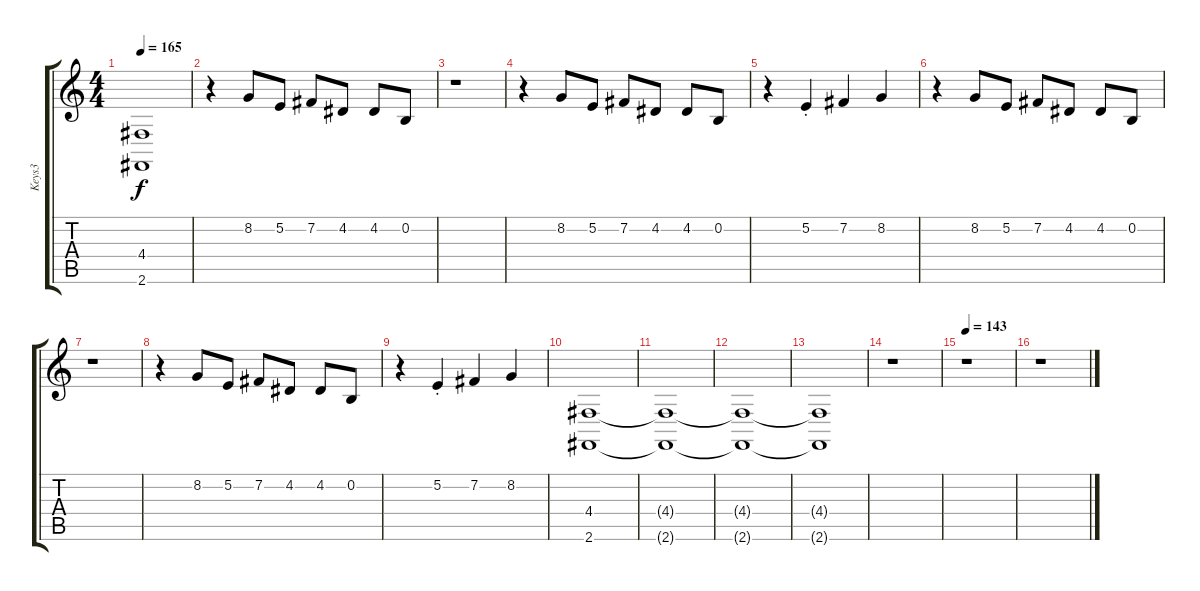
\track ("Keys3" "Keys3") {instrument synthstrings1}
\staff {score tabs}
\tuning (E4 B3 G3 D3 A2 E2) {hide}
\ts (4 4)
\tempo 165
\clef g2
\ks c
(4.4{t} 2.6{t}).1{dy f} |
r.4{volume 16 instrument brasssection} 8.2.8 5.2.8 7.2.8 4.2.8 4.2.8 0.2.8 |
r.1 |
r.4 8.2.8 5.2.8 7.2.8 4.2.8 4.2.8 0.2.8 |
r.4 5.2{st}.4 7.2.4 8.2.4 |
r.4 8.2.8 5.2.8 7.2.8 4.2.8 4.2.8 0.2.8 |
r.1 |
r.4 8.2.8 5.2.8 7.2.8 4.2.8 4.2.8 0.2.8 |
r.4 5.2{st}.4 7.2.4 8.2.4 |
(4.4 2.6).1{instrument voiceoohs} |
(4.4{t} 2.6{t}).1 |
(4.4{t} 2.6{t}).1 |
(4.4{t} 2.6{t}).1 |
r.1 |
\tempo 143
r.1 |
r.1
